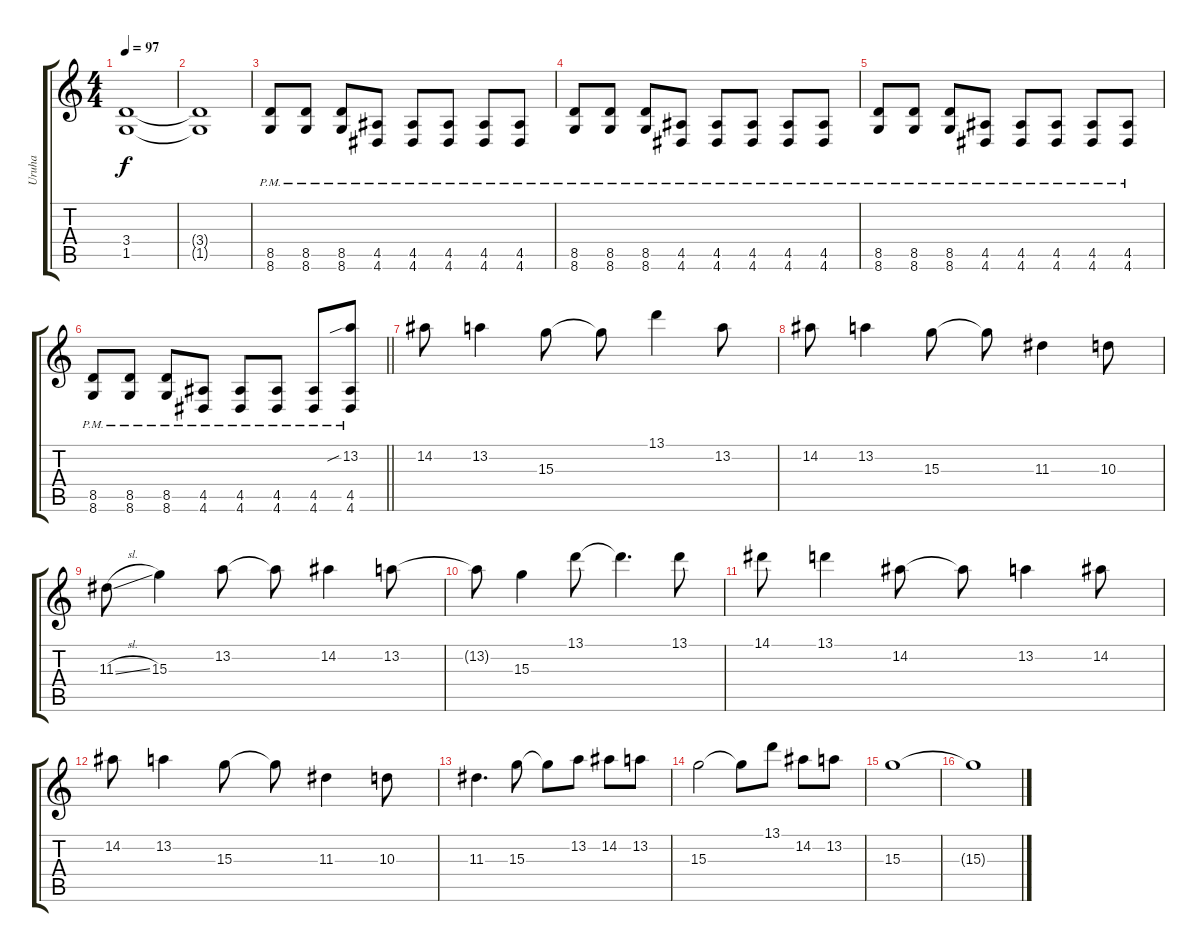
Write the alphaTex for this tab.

\track ("Uruha" "Uruha") {instrument distortionguitar}
\staff {score tabs}
\tuning (Db4 Ab3 E3 B2 Gb2 B1) {hide}
\ts (4 4)
\tempo 97
\clef g2
\ks c
(3.4{t} 1.5{t}).1{dy f} |
(3.4{t} 1.5{t}).1 |
(8.5{pm} 8.6{pm}).8 (8.5{pm} 8.6{pm}).8 (8.5{pm} 8.6{pm}).8 (4.5{pm} 4.6{pm}).8 (4.5{pm} 4.6{pm}).8 (4.5{pm} 4.6{pm}).8 (4.5{pm} 4.6{pm}).8 (4.5{pm} 4.6{pm}).8 |
(8.5{pm} 8.6{pm}).8 (8.5{pm} 8.6{pm}).8 (8.5{pm} 8.6{pm}).8 (4.5{pm} 4.6{pm}).8 (4.5{pm} 4.6{pm}).8 (4.5{pm} 4.6{pm}).8 (4.5{pm} 4.6{pm}).8 (4.5{pm} 4.6{pm}).8 |
(8.5{pm} 8.6{pm}).8 (8.5{pm} 8.6{pm}).8 (8.5{pm} 8.6{pm}).8 (4.5{pm} 4.6{pm}).8 (4.5{pm} 4.6{pm}).8 (4.5{pm} 4.6{pm}).8 (4.5{pm} 4.6{pm}).8 (4.5{pm} 4.6{pm}).8 |
\barLineRight lightlight
(8.5{pm} 8.6{pm}).8 (8.5{pm} 8.6{pm}).8 (8.5{pm} 8.6{pm}).8 (4.5{pm} 4.6{pm}).8 (4.5{pm} 4.6{pm}).8 (4.5{pm} 4.6{pm}).8 (4.5{pm} 4.6{pm}).8{instrument overdrivenguitar} (13.2{sib} 4.5{pm} 4.6{pm}).8 |
14.2.8 13.2.4 15.3.8 15.3{t}.8 13.1.4 13.2.8 |
14.2.8 13.2.4 15.3.8 15.3{t}.8 11.3.4 10.3.8 |
11.3{sl}.8 15.3.4 13.2.8 13.2{t}.8 14.2.4 13.2.8 |
13.2{t}.8 15.3.4 13.1.8 13.1{t}.4{d} 13.1.8 |
14.1.8 13.1.4 14.2.8 14.2{t}.8 13.2.4 14.2.8 |
14.2.8 13.2.4 15.3.8 15.3{t}.8 11.3.4 10.3.8 |
11.3.4{d} 15.3.8 15.3{t}.8 13.2.8 14.2.8 13.2.8 |
15.3.2 15.3{t}.8 13.1.8 14.2.8 13.2.8 |
15.3.1 |
15.3{t}.1
